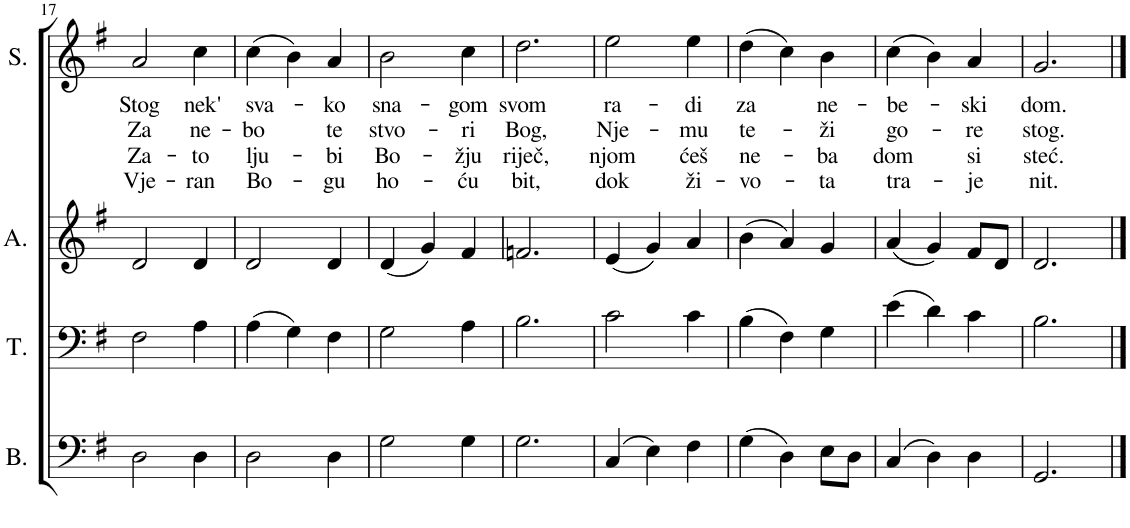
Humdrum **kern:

**kern	**kern	**kern	**kern	**text	**text	**text	**text
*part4	*part3	*part2	*part1	*part1	*part1	*part1	*part1
*staff4	*staff3	*staff2	*staff1	*staff1	*staff1	*staff1	*staff1
*I"Bass	*I"Tenor	*I"Alto	*I"Soprano	*	*	*	*
*I'B.	*I'T.	*I'A.	*I'S.	*	*	*	*
!!LO:PB:g=z
*clefF4	*clefF4	*clefG2	*clefG2	*	*	*	*
*k[f#]	*k[f#]	*k[f#]	*k[f#]	*	*	*	*
*M3/4	*M3/4	*M3/4	*M3/4	*	*	*	*
=17	=17	=17	=17	=17	=17	=17	=17
!	!	!	!	!LO:LY:b	!LO:LY:b	!LO:LY:b	!LO:LY:b
2D\	2F#\	2d/	2a/	Stog	Za	Za-	Vje-
!	!	!	!	!LO:LY:b	!LO:LY:b	!LO:LY:b	!LO:LY:b
4D\	4A\	4d/	4cc\	nek'	ne-	-to	-ran
=18	=18	=18	=18	=18	=18	=18	=18
!	!	!	!	!LO:LY:b	!LO:LY:b	!LO:LY:b	!LO:LY:b
2D\	(4A\	2d/	(4cc\	sva-	-bo	lju-	Bo-
.	4G\)	.	4b\)	.	.	.	.
!	!	!	!	!LO:LY:b	!LO:LY:b	!LO:LY:b	!LO:LY:b
4D\	4F#\	4d/	4a/	-ko	te	-bi	-gu
=19	=19	=19	=19	=19	=19	=19	=19
!	!	!	!	!LO:LY:b	!LO:LY:b	!LO:LY:b	!LO:LY:b
2G\	2G\	(4d/	2b\	sna-	stvo-	Bo-	ho-
.	.	4g/)	.	.	.	.	.
!	!	!	!	!LO:LY:b	!LO:LY:b	!LO:LY:b	!LO:LY:b
4G\	4A\	4f#/	4cc\	-gom	-ri	-žju	-ću
=20	=20	=20	=20	=20	=20	=20	=20
!	!	!	!	!LO:LY:b	!LO:LY:b	!LO:LY:b	!LO:LY:b
2.G\	2.B\	2.fn/	2.dd\	svom	Bog,	riječ,	bit,
=21	=21	=21	=21	=21	=21	=21	=21
!	!	!	!	!LO:LY:b	!LO:LY:b	!LO:LY:b	!LO:LY:b
(4C/	2c\	(4e/	2ee\	ra-	Nje-	njom	dok
4E\)	.	4g/)	.	.	.	.	.
!	!	!	!	!LO:LY:b	!LO:LY:b	!LO:LY:b	!LO:LY:b
4F#\	4c\	4a/	4ee\	-di	-mu	ćeš	ži-
=22	=22	=22	=22	=22	=22	=22	=22
!	!	!	!	!LO:LY:b	!LO:LY:b	!LO:LY:b	!LO:LY:b
(4G\	(4B\	(4b\	(4dd\	za	te-	ne-	-vo-
4D\)	4F#\)	4a/)	4cc\)	.	.	.	.
!	!	!	!	!LO:LY:b	!LO:LY:b	!LO:LY:b	!LO:LY:b
8E\L	4G\	4g/	4b\	ne-	-ži	-ba	-ta
8D\J	.	.	.	.	.	.	.
=23	=23	=23	=23	=23	=23	=23	=23
!	!	!	!	!LO:LY:b	!LO:LY:b	!LO:LY:b	!LO:LY:b
(4C/	(4e\	(4a/	(4cc\	-be-	go-	dom	tra-
4D\)	4d\)	4g/)	4b\)	.	.	.	.
!	!	!	!	!LO:LY:b	!LO:LY:b	!LO:LY:b	!LO:LY:b
4D\	4c\	8f#/L	4a/	-ski	-re	si	-je
.	.	8d/J	.	.	.	.	.
=24	=24	=24	=24	=24	=24	=24	=24
!	!	!	!	!LO:LY:b	!LO:LY:b	!LO:LY:b	!LO:LY:b
2.GG/	2.B\	2.d/	2.g/	dom.	stog.	steć.	nit.
==	==	==	==	==	==	==	==
*-	*-	*-	*-	*-	*-	*-	*-
